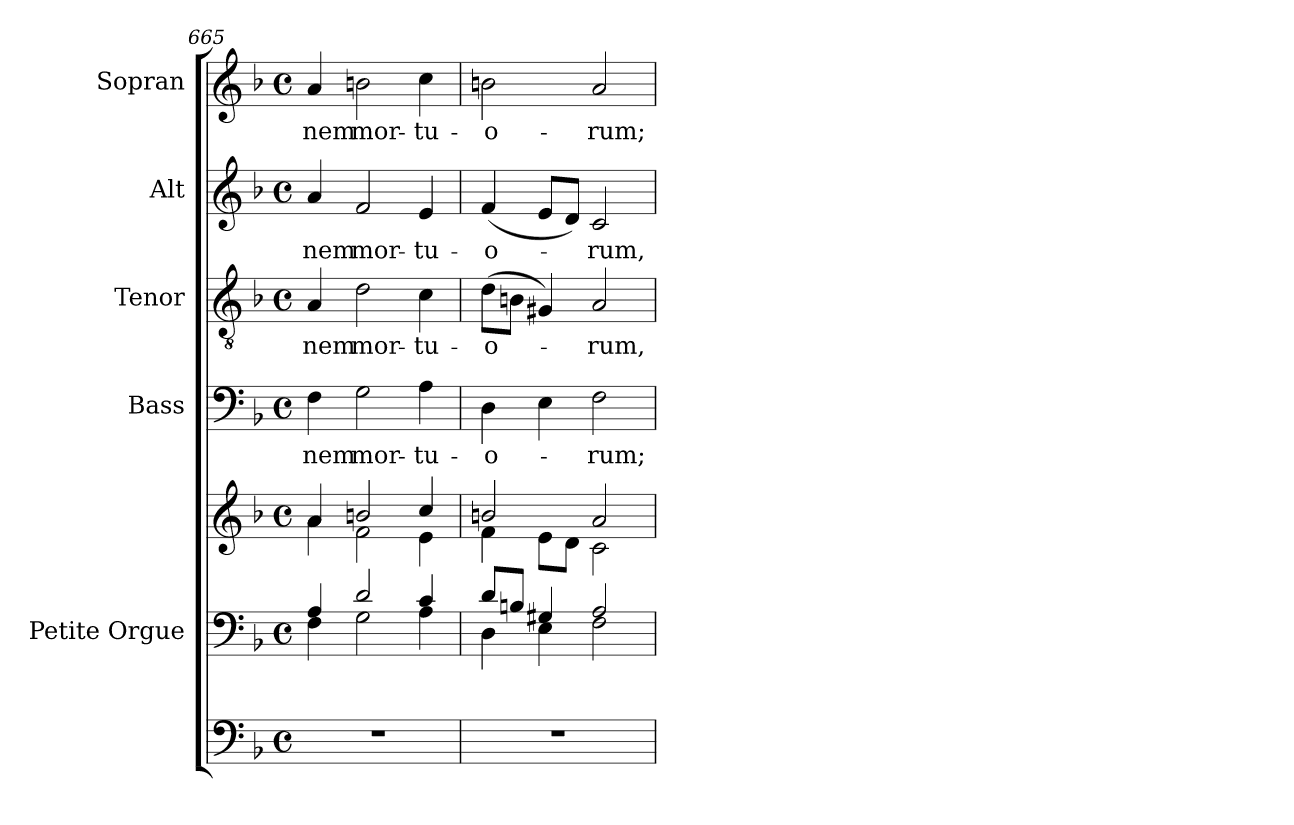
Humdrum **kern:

**kern	**kern	**kern	**kern	**text	**kern	**text	**kern	**text	**kern	**text
*part6	*part5	*part5	*part4	*part4	*part3	*part3	*part2	*part2	*part1	*part1
*staff7	*staff6	*staff5	*staff4	*staff4	*staff3	*staff3	*staff2	*staff2	*staff1	*staff1
*	*I"Petite Orgue	*	*I"Bass	*	*I"Tenor	*	*I"Alt	*	*I"Sopran	*
*	*I'Org. 1	*	*I'B.	*	*I'T.	*	*I'A.	*	*I'S.	*
*clefF4	*clefF4	*clefG2	*clefF4	*	*clefGv2	*	*clefG2	*	*clefG2	*
*k[b-]	*k[b-]	*k[b-]	*k[b-]	*	*k[b-]	*	*k[b-]	*	*k[b-]	*
*F:	*F:	*F:	*F:	*	*F:	*	*F:	*	*F:	*
*M4/4	*M4/4	*M4/4	*M4/4	*	*M4/4	*	*M4/4	*	*M4/4	*
*met(c)	*met(c)	*met(c)	*met(c)	*	*met(c)	*	*met(c)	*	*met(c)	*
=665	=665	=665	=665	=665	=665	=665	=665	=665	=665	=665
*	*^	*^	*	*	*	*	*	*	*	*
!	!	!	!	!	!	!LO:LY:b	!	!LO:LY:b	!	!LO:LY:b	!	!LO:LY:b
1r	4A/	4F\	4a/	4a\	4F\	-nem	4A/	-nem	4a/	-nem	4a/	-nem
!	!	!	!	!	!	!LO:LY:b	!	!LO:LY:b	!	!LO:LY:b	!	!LO:LY:b
.	2d/	2G\	2bn/	2f\	2G\	mor-	2d\	mor-	2f/	mor-	2bn\	mor-
!	!	!	!	!	!	!LO:LY:b	!	!LO:LY:b	!	!LO:LY:b	!	!LO:LY:b
.	4c/	4A\	4cc/	4e\	4A\	-tu-	4c\	-tu-	4e/	-tu-	4cc\	-tu-
=666	=666	=666	=666	=666	=666	=666	=666	=666	=666	=666	=666	=666
!	!	!	!	!	!	!LO:LY:b	!	!LO:LY:b	!	!LO:LY:b	!	!LO:LY:b
1r	8d/L	4D\	2bn/	4f\	4D\	-o-	(>8d\L	-o-	(<4f/	-o-	2bn\	-o-
.	8Bn/J	.	.	.	.	.	8Bn\J	.	.	.	.	.
.	4G#X/	4E\	.	8e\L	4E\	.	4G#X/)	.	8e/L	.	.	.
.	.	.	.	8d\J	.	.	.	.	8d/J)	.	.	.
!	!	!	!	!	!	!LO:LY:b	!	!LO:LY:b	!	!LO:LY:b	!	!LO:LY:b
.	2A/	2F\	2a/	2c\	2F\	-rum;	2A/	-rum,	2c/	-rum,	2a/	-rum;
*	*v	*v	*	*	*	*	*	*	*	*	*	*
*	*	*v	*v	*	*	*	*	*	*	*	*
=	=	=	=	=	=	=	=	=	=	=
*-	*-	*-	*-	*-	*-	*-	*-	*-	*-	*-
